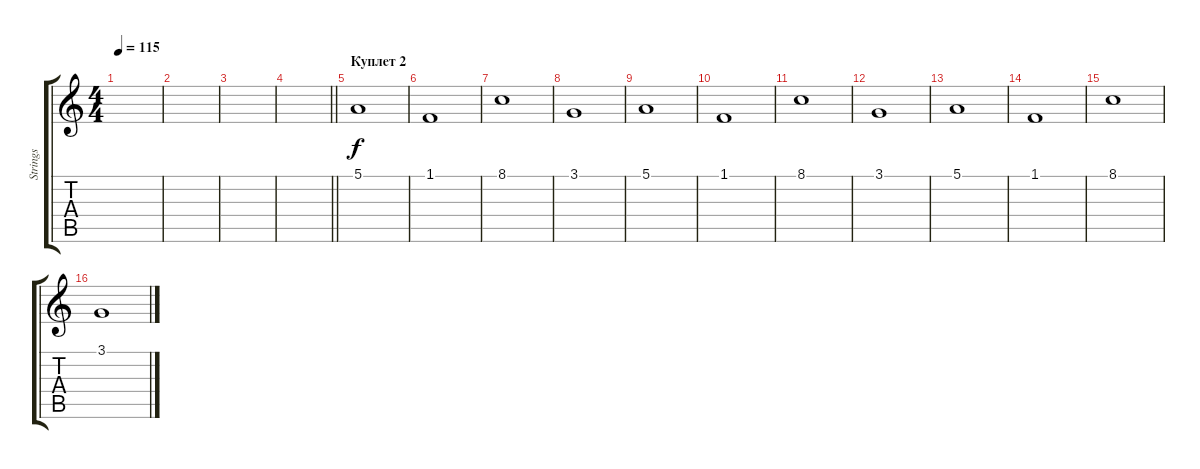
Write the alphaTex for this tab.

\track ("Strings" "Strings") {instrument stringensemble1}
\staff {score tabs}
\tuning (E4 B3 G3 D3 A2 E2) {hide}
\ts (4 4)
\tempo 115
\clef g2
\ks c
|
|
|
\barLineRight lightlight
|
\section ("" "Куплет 2")
5.1.1 |
1.1.1 |
8.1.1 |
3.1.1 |
5.1.1 |
1.1.1 |
8.1.1 |
3.1.1 |
5.1.1 |
1.1.1 |
8.1.1 |
3.1.1
